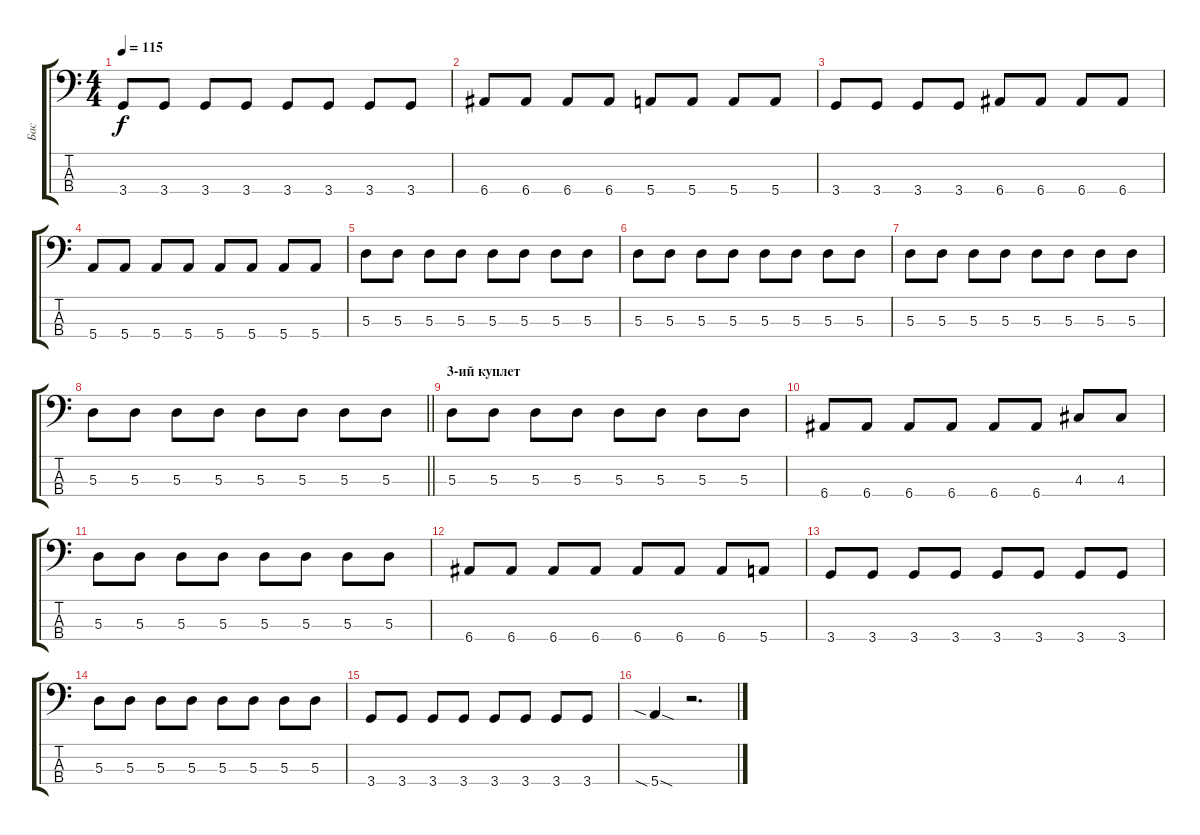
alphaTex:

\track ("Бас" "Бас") {instrument electricbasspick}
\staff {score tabs}
\tuning (G2 D2 A1 E1) {hide}
\ts (4 4)
\tempo 115
\clef f4
\ks c
3.4.8{dy f} 3.4.8 3.4.8 3.4.8 3.4.8 3.4.8 3.4.8 3.4.8 |
6.4.8 6.4.8 6.4.8 6.4.8 5.4.8 5.4.8 5.4.8 5.4.8 |
3.4.8 3.4.8 3.4.8 3.4.8 6.4.8 6.4.8 6.4.8 6.4.8 |
5.4.8 5.4.8 5.4.8 5.4.8 5.4.8 5.4.8 5.4.8 5.4.8 |
5.3.8 5.3.8 5.3.8 5.3.8 5.3.8 5.3.8 5.3.8 5.3.8 |
5.3.8 5.3.8 5.3.8 5.3.8 5.3.8 5.3.8 5.3.8 5.3.8 |
5.3.8 5.3.8 5.3.8 5.3.8 5.3.8 5.3.8 5.3.8 5.3.8 |
\barLineRight lightlight
5.3.8 5.3.8 5.3.8 5.3.8 5.3.8 5.3.8 5.3.8 5.3.8 |
\section ("" "3-ий куплет")
5.3.8 5.3.8 5.3.8 5.3.8 5.3.8 5.3.8 5.3.8 5.3.8 |
6.4.8 6.4.8 6.4.8 6.4.8 6.4.8 6.4.8 4.3.8 4.3.8 |
5.3.8 5.3.8 5.3.8 5.3.8 5.3.8 5.3.8 5.3.8 5.3.8 |
6.4.8 6.4.8 6.4.8 6.4.8 6.4.8 6.4.8 6.4.8 5.4.8 |
3.4.8 3.4.8 3.4.8 3.4.8 3.4.8 3.4.8 3.4.8 3.4.8 |
5.3.8 5.3.8 5.3.8 5.3.8 5.3.8 5.3.8 5.3.8 5.3.8 |
3.4.8 3.4.8 3.4.8 3.4.8 3.4.8 3.4.8 3.4.8 3.4.8 |
5.4{sia sod}.4 r.2{d}
